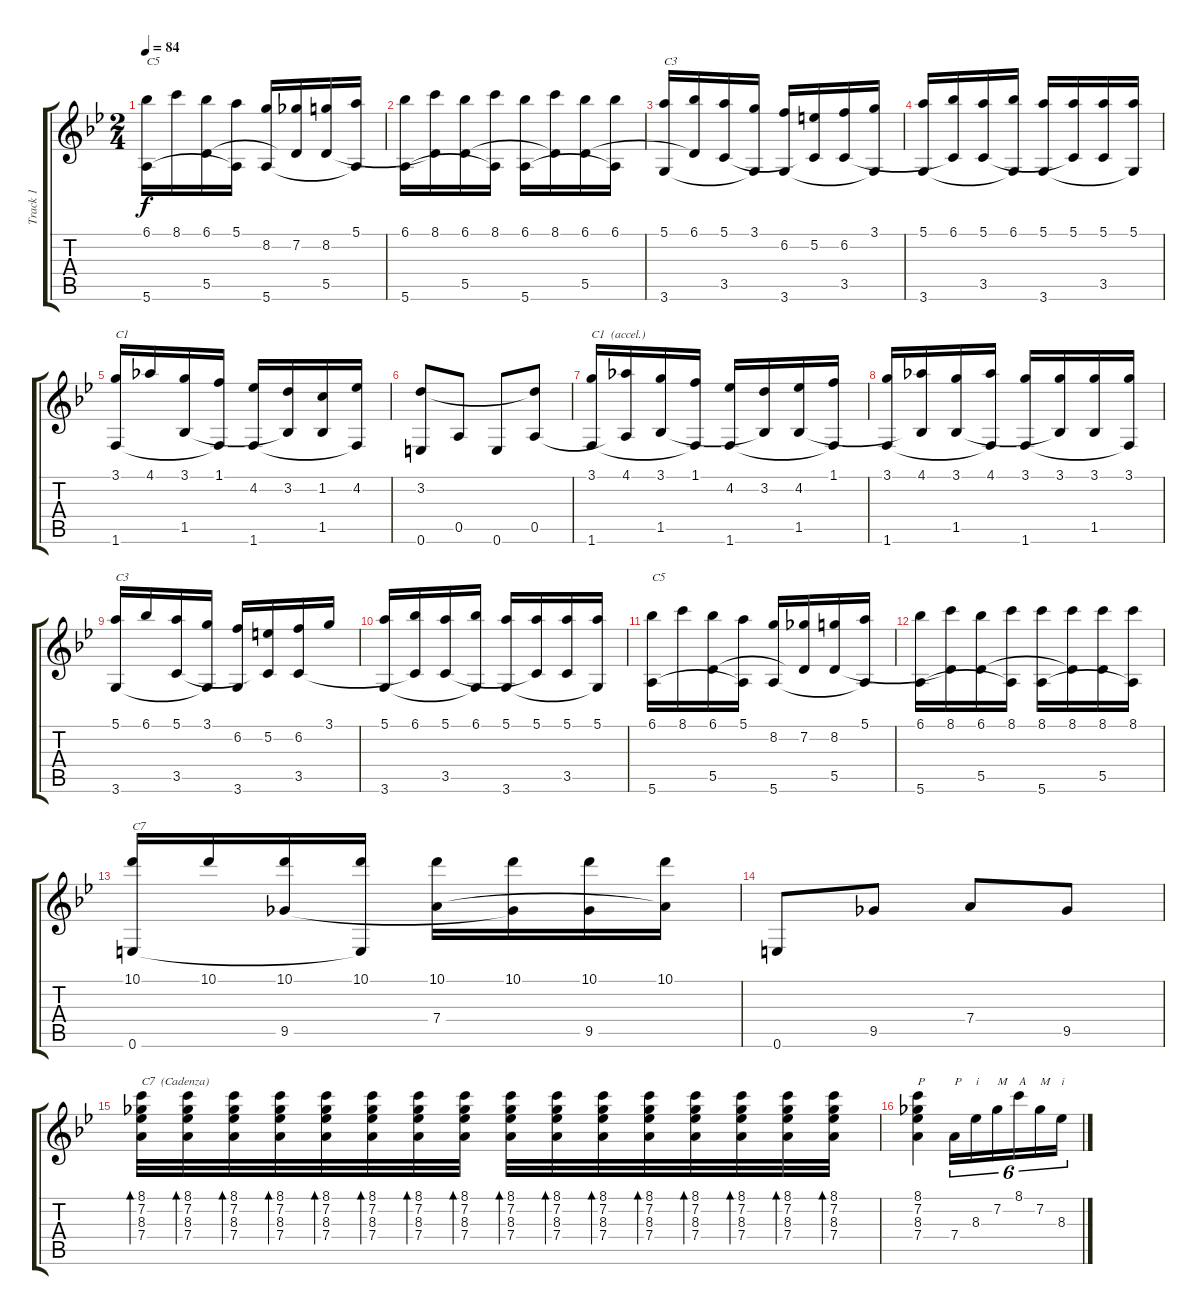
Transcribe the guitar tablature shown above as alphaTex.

\track ("Track 1" "Track 1") {instrument acousticguitarnylon}
\staff {score tabs}
\tuning (E4 B3 G3 D3 A2 E2) {hide}
\ts (2 4)
\tempo 84
\clef g2
\ks gminor
(6.1 5.6).16{txt "C5" dy f} 8.1.16 (6.1 5.5).16 (5.1 5.6{t}).16 (8.2 5.6).16 (7.2 5.5{t}).16 (8.2 5.5).16 (5.1 5.6{t}).16 |
(6.1 5.6).16 (8.1 5.5{t}).16 (6.1 5.5).16 (8.1 5.6{t}).16 (6.1 5.6).16 (8.1 5.5{t}).16 (6.1 5.5).16 (6.1 5.6{t}).16 |
(5.1 3.6).16{txt "C3"} (6.1 5.5{t}).16 (5.1 3.5).16 (3.1 3.6{t}).16 (6.2 3.6).16 (5.2 3.5{t}).16 (6.2 3.5).16 (3.1 3.6{t}).16 |
(5.1 3.6).16 (6.1 3.5{t}).16 (5.1 3.5).16 (6.1 3.6{t}).16 (5.1 3.6).16 (5.1 3.5{t}).16 (5.1 3.5).16 (5.1 3.6{t}).16 |
(3.1 1.6).16{txt "C1"} 4.1.16 (3.1 1.5).16 (1.1 1.6{t}).16 (4.2 1.6).16 (3.2 1.5{t}).16 (1.2 1.5).16 (4.2 1.6{t}).16 |
(3.2 0.6).8 0.5.8 0.6.8 (3.2{t} 0.5).8 |
(3.1 1.6).16{txt "C1  (accel.)"} (4.1 0.5{t}).16 (3.1 1.5).16 (1.1 1.6{t}).16 (4.2 1.6).16 (3.2 1.5{t}).16 (4.2 1.5).16 (1.1 1.6{t}).16 |
(3.1 1.6).16 (4.1 1.5{t}).16 (3.1 1.5).16 (4.1 1.6{t}).16 (3.1 1.6).16 (3.1 1.5{t}).16 (3.1 1.5).16 (3.1 1.6{t}).16 |
(5.1 3.6).16{txt "C3"} 6.1.16 (5.1 3.5).16 (3.1 3.6{t}).16 (6.2 3.6).16 (5.2 3.5{t}).16 (6.2 3.5).16 3.1.16 |
(5.1 3.6).16 (6.1 3.5{t}).16 (5.1 3.5).16 (6.1 3.6{t}).16 (5.1 3.6).16 (5.1 3.5{t}).16 (5.1 3.5).16 (5.1 3.6{t}).16 |
(6.1 5.6).16{txt "C5"} 8.1.16 (6.1 5.5).16 (5.1 5.6{t}).16 (8.2 5.6).16 (7.2 5.5{t}).16 (8.2 5.5).16 (5.1 5.6{t}).16 |
(6.1 5.6).16 (8.1 5.5{t}).16 (6.1 5.5).16 (8.1 5.6{t}).16 (8.1 5.6).16 (8.1 5.5{t}).16 (8.1 5.5).16 (8.1 5.6{t}).16 |
(10.1 0.6).16{txt "C7"} 10.1.16 (10.1 9.5).16 (10.1 0.6{t}).16 (10.1 7.4).16 (10.1 9.5{t}).16 (10.1 9.5).16 (10.1 7.4{t}).16 |
0.6.8 9.5.8 7.4.8 9.5.8 |
(8.1 7.2 8.3 7.4).32{bd 60 txt "C7  (Cadenza)"} (8.1 7.2 8.3 7.4).32{bd 60} (8.1 7.2 8.3 7.4).32{bd 60} (8.1 7.2 8.3 7.4).32{bd 60} (8.1 7.2 8.3 7.4).32{bd 60} (8.1 7.2 8.3 7.4).32{bd 60} (8.1 7.2 8.3 7.4).32{bd 60} (8.1 7.2 8.3 7.4).32{bd 60} (8.1 7.2 8.3 7.4).32{bd 60} (8.1 7.2 8.3 7.4).32{bd 60} (8.1 7.2 8.3 7.4).32{bd 60} (8.1 7.2 8.3 7.4).32{bd 60} (8.1 7.2 8.3 7.4).32{bd 60} (8.1 7.2 8.3 7.4).32{bd 60} (8.1 7.2 8.3 7.4).32{bd 60} (8.1 7.2 8.3 7.4).32{bd 60} |
(8.1 7.2 8.3 7.4).4{txt "P"} 7.4.16{tu (6 4) txt "P"} 8.3.16{tu (6 4) txt "i"} 7.2.16{tu (6 4) txt "M"} 8.1.16{tu (6 4) txt "A"} 7.2.16{tu (6 4) txt "M"} 8.3.16{tu (6 4) txt "i"}
